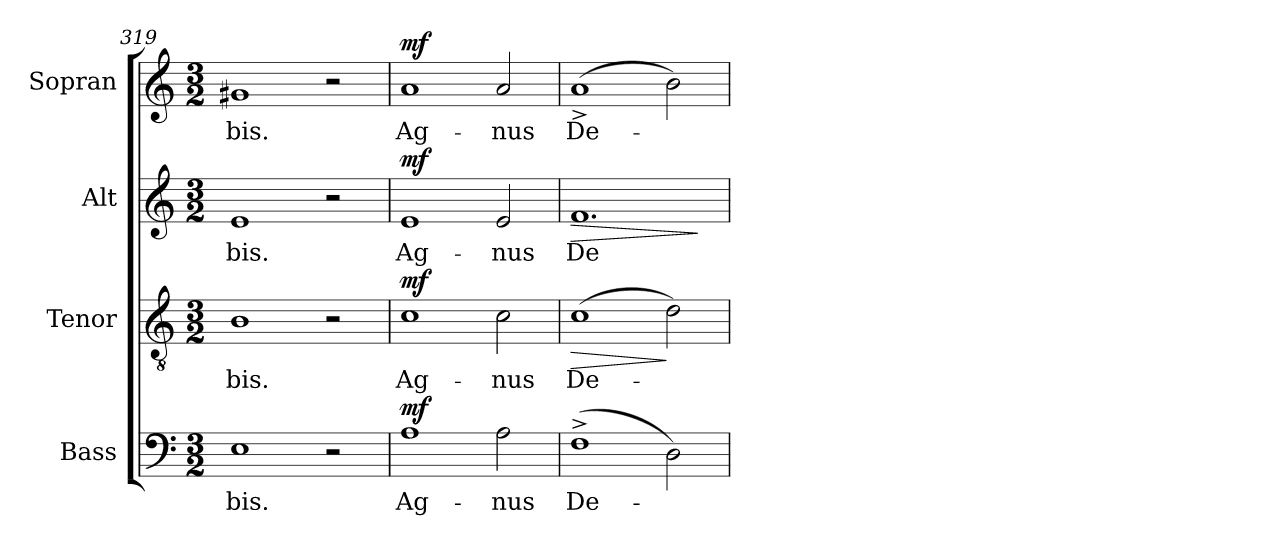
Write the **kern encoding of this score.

**kern	**text	**dynam	**kern	**text	**dynam	**kern	**text	**dynam	**kern	**text	**dynam
*part4	*part4	*part4	*part3	*part3	*part3	*part2	*part2	*part2	*part1	*part1	*part1
*staff4	*staff4	*staff4	*staff3	*staff3	*staff3	*staff2	*staff2	*staff2	*staff1	*staff1	*staff1
*I"Bass	*	*	*I"Tenor	*	*	*I"Alt	*	*	*I"Sopran	*	*
*I'B.	*	*	*I'T.	*	*	*I'A.	*	*	*I'S.	*	*
*clefF4	*	*	*clefGv2	*	*	*clefG2	*	*	*clefG2	*	*
*k[]	*	*	*k[]	*	*	*k[]	*	*	*k[]	*	*
*C:	*	*	*C:	*	*	*C:	*	*	*C:	*	*
*M3/2	*	*	*M3/2	*	*	*M3/2	*	*	*M3/2	*	*
=319	=319	=319	=319	=319	=319	=319	=319	=319	=319	=319	=319
!	!LO:LY:b	!	!	!LO:LY:b	!	!	!LO:LY:b	!	!	!LO:LY:b	!
1E	-bis.	.	1B	-bis.	.	1e	-bis.	.	1g#X	-bis.	.
2r	.	.	2r	.	.	2r	.	.	2r	.	.
=320	=320	=320	=320	=320	=320	=320	=320	=320	=320	=320	=320
!	!LO:LY:b	!LO:DY:a	!	!LO:LY:b	!LO:DY:a	!	!LO:LY:b	!LO:DY:a	!	!LO:LY:b	!LO:DY:a
1A	Ag-	mf	1c	Ag-	mf	1e	Ag-	mf	1a	Ag-	mf
!	!LO:LY:b	!	!	!LO:LY:b	!	!	!LO:LY:b	!	!	!LO:LY:b	!
2A\	-nus	.	2c\	-nus	.	2e/	-nus	.	2a/	-nus	.
=321	=321	=321	=321	=321	=321	=321	=321	=321	=321	=321	=321
!	!LO:LY:b	!	!	!LO:LY:b	!LO:HP:b	!	!LO:LY:b	!LO:HP:b	!	!LO:LY:b	!
(>1F^>	De-	.	(>1c	De-	>	1.f	De-	>	(>1a^>	De-	.
2D\)	.	.	2d\)	.	]	.	.	.	2b\)	.	.
.	.	.	.	.	.	.	.	]	.	.	.
=	=	=	=	=	=	=	=	=	=	=	=
*-	*-	*-	*-	*-	*-	*-	*-	*-	*-	*-	*-
